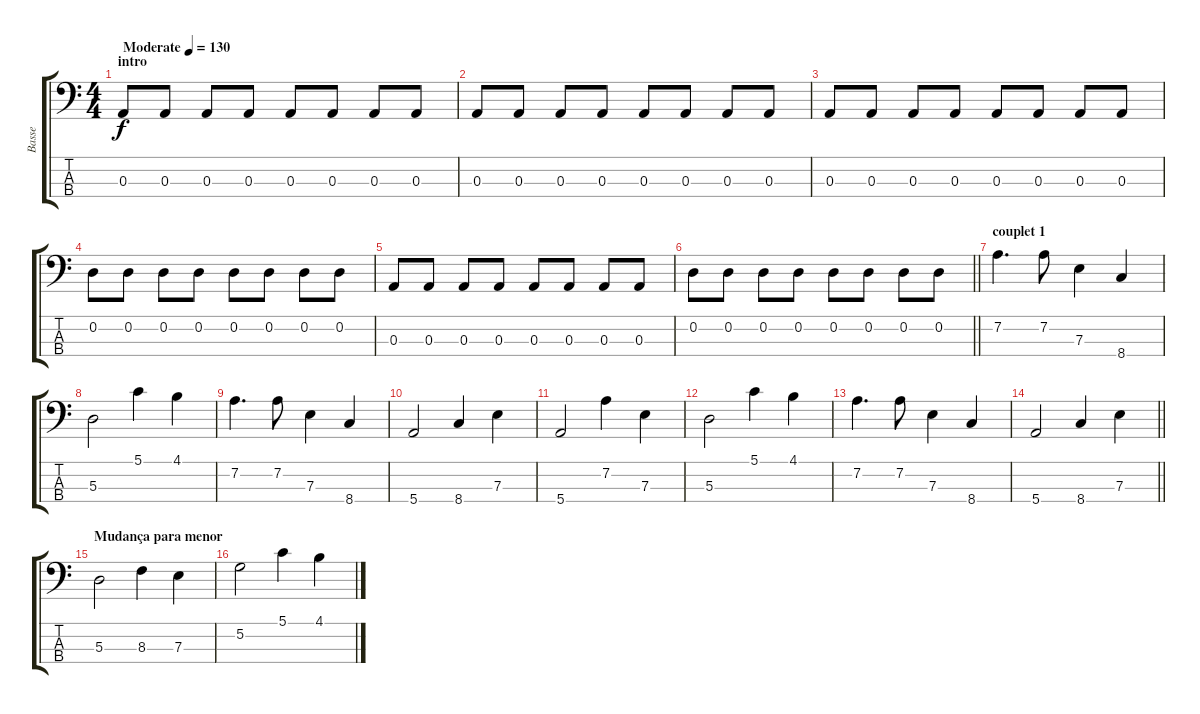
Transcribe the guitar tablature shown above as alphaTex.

\track ("Basse" "Basse") {instrument electricbasspick}
\staff {score tabs}
\tuning (G2 D2 A1 E1) {hide}
\ts (4 4)
\section ("" "intro")
\tempo (130 "Moderate")
\clef f4
\ks c
0.3.8{dy f instrument electricbasspick} 0.3.8 0.3.8 0.3.8 0.3.8 0.3.8 0.3.8 0.3.8 |
0.3.8 0.3.8 0.3.8 0.3.8 0.3.8 0.3.8 0.3.8 0.3.8 |
0.3.8 0.3.8 0.3.8 0.3.8 0.3.8 0.3.8 0.3.8 0.3.8 |
0.2.8 0.2.8 0.2.8 0.2.8 0.2.8 0.2.8 0.2.8 0.2.8 |
0.3.8 0.3.8 0.3.8 0.3.8 0.3.8 0.3.8 0.3.8 0.3.8 |
\barLineRight lightlight
0.2.8 0.2.8 0.2.8 0.2.8 0.2.8 0.2.8 0.2.8 0.2.8 |
\section ("" "couplet 1")
7.2.4{d} 7.2.8 7.3.4 8.4.4 |
5.3.2 5.1.4 4.1.4 |
7.2.4{d} 7.2.8 7.3.4 8.4.4 |
5.4.2 8.4.4 7.3.4 |
5.4.2 7.2.4 7.3.4 |
5.3.2 5.1.4 4.1.4 |
7.2.4{d} 7.2.8 7.3.4 8.4.4 |
\barLineRight lightlight
5.4.2 8.4.4 7.3.4 |
\section ("" "Mudança para menor")
5.3.2 8.3.4 7.3.4 |
5.2.2 5.1.4 4.1.4
